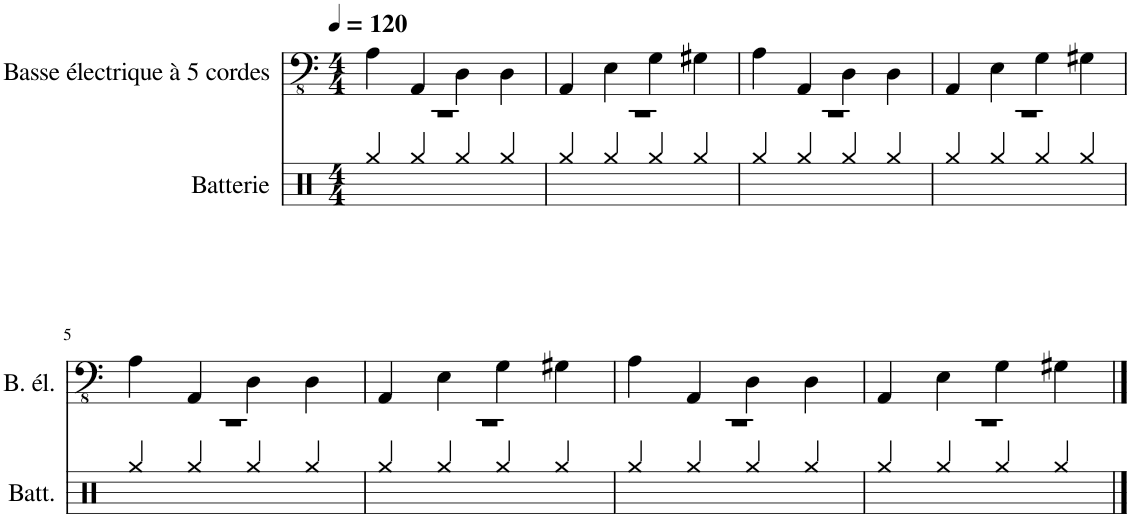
**kern	**kern
*part2	*part1
*staff2	*staff1
*I"Batterie	*I"Basse électrique à 5 cordes
*I'Batt.	*I'B. él.
*clefX	*clefFv4
*k[]	*k[]
*M4/4	*M4/4
*MM120	*MM120
=1	=1
*^	*
1r	4Rgg/	4AA\
.	4Rgg/	4AAA/
.	4Rgg/	4DD\
.	4Rgg/	4DD\
=2	=2	=2
1r	4Rgg/	4AAA/
.	4Rgg/	4EE\
.	4Rgg/	4GG\
.	4Rgg/	4GG#X\
=3	=3	=3
1r	4Rgg/	4AA\
.	4Rgg/	4AAA/
.	4Rgg/	4DD\
.	4Rgg/	4DD\
=4	=4	=4
1r	4Rgg/	4AAA/
.	4Rgg/	4EE\
.	4Rgg/	4GG\
.	4Rgg/	4GG#X\
!!LO:LB:g=z
=5	=5	=5
1r	4Rgg/	4AA\
.	4Rgg/	4AAA/
.	4Rgg/	4DD\
.	4Rgg/	4DD\
=6	=6	=6
1r	4Rgg/	4AAA/
.	4Rgg/	4EE\
.	4Rgg/	4GG\
.	4Rgg/	4GG#X\
=7	=7	=7
1r	4Rgg/	4AA\
.	4Rgg/	4AAA/
.	4Rgg/	4DD\
.	4Rgg/	4DD\
=8	=8	=8
1r	4Rgg/	4AAA/
.	4Rgg/	4EE\
.	4Rgg/	4GG\
.	4Rgg/	4GG#X\
*v	*v	*
==	==
*-	*-
